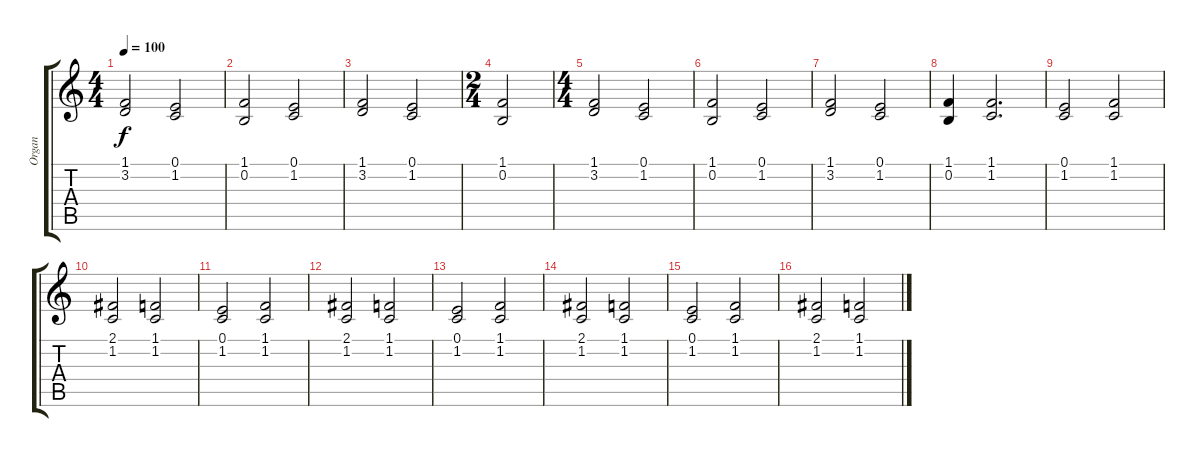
\track ("Organ" "Organ") {instrument percussiveorgan}
\staff {score tabs}
\tuning (E4 B3 G3 D3 A2 E2) {hide}
\ts (4 4)
\tempo 100
\clef g2
\ks c
(1.1 3.2).2{dy f} (0.1 1.2).2 |
(1.1 0.2).2 (0.1 1.2).2 |
(1.1 3.2).2 (0.1 1.2).2 |
\ts (2 4)
(1.1 0.2).2 |
\ts (4 4)
(1.1 3.2).2 (0.1 1.2).2 |
(1.1 0.2).2 (0.1 1.2).2 |
(1.1 3.2).2 (0.1 1.2).2 |
(1.1 0.2).4 (1.1 1.2).2{d} |
(0.1 1.2).2 (1.1 1.2).2 |
(2.1 1.2).2 (1.1 1.2).2 |
(0.1 1.2).2 (1.1 1.2).2 |
(2.1 1.2).2 (1.1 1.2).2 |
(0.1 1.2).2 (1.1 1.2).2 |
(2.1 1.2).2 (1.1 1.2).2 |
(0.1 1.2).2 (1.1 1.2).2 |
(2.1 1.2).2 (1.1 1.2).2
